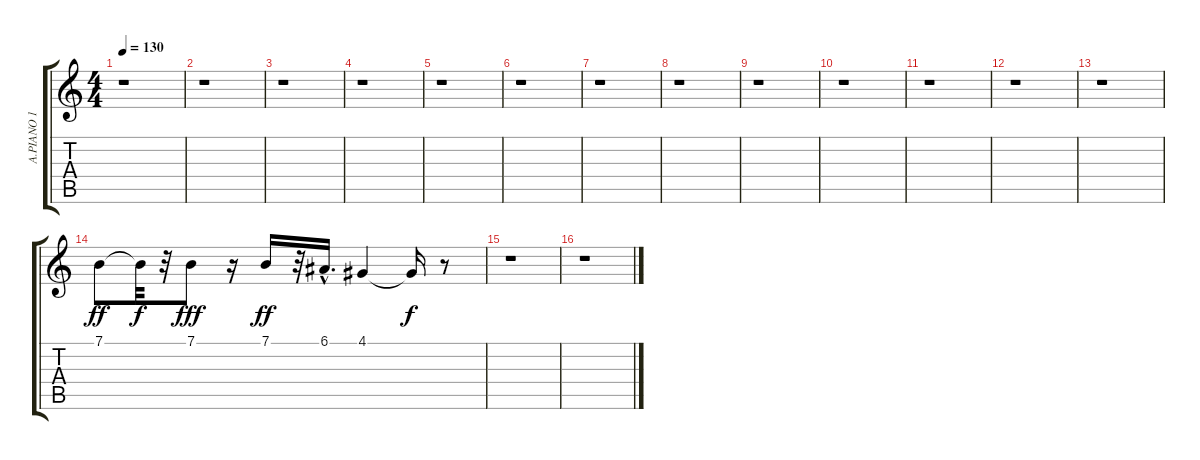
\track ("A.PIANO 1" "A.PIANO 1") {instrument acousticgrandpiano}
\staff {score tabs}
\tuning (E4 B3 G3 D3 A2 E2) {hide}
\ts (4 4)
\tempo 130
\clef g2
\ks c
r.1{dy f} |
r.1 |
r.1 |
r.1 |
r.1 |
r.1 |
r.1 |
r.1 |
r.1 |
r.1 |
r.1 |
r.1 |
r.1 |
7.1.8{dy ff} 7.1{t}.32{dy f} r.32 7.1.8{dy fff} r.16 7.1.16{dy ff} r.32 6.1{hac}.16{d} 4.1.4 4.1{t}.16{dy f} r.8 |
r.1 |
r.1
